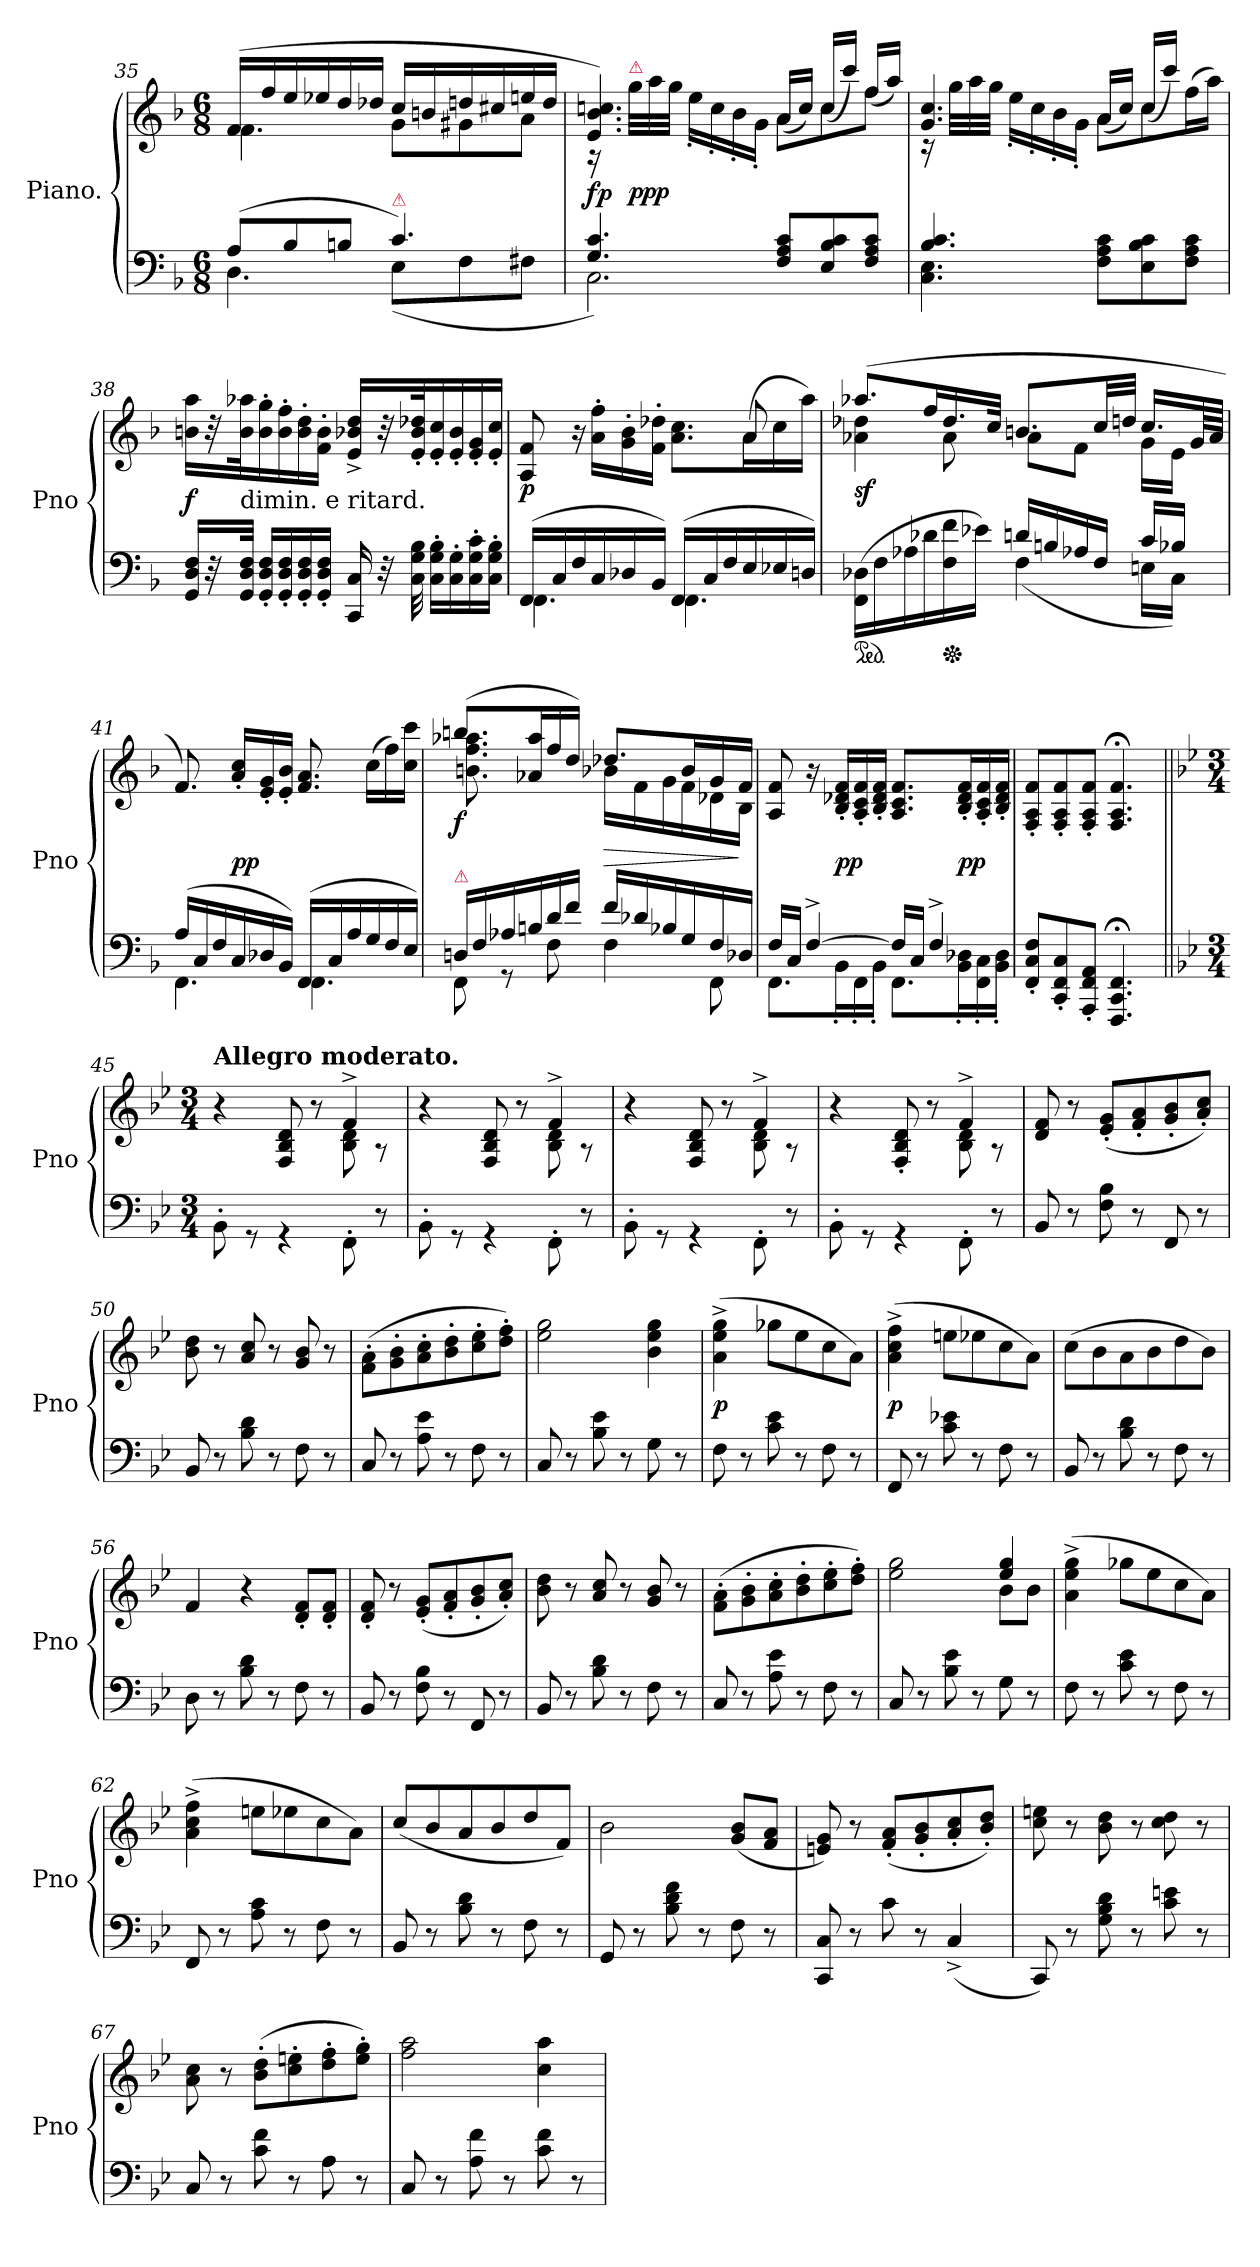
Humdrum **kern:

**kern	**kern	**dynam
*part1	*part1	*part1
*staff2	*staff1	*staff1/2
*I"Piano.	*	*
*I'Pno	*	*
*clefF4	*clefG2	*
*k[b-]	*k[b-]	*
*M6/8	*M6/8	*
=35	=35	=35
*^	*^	*
(8A/L	4.D\	(16f/LL	4.f\	.
.	.	16ff/	.	.
8B-/	.	16ee/	.	.
.	.	16ee-X/	.	.
8Bn/J	.	16dd/	.	.
.	.	16dd-X/JJ	.	.
!LO:TX:a:color=crimson:t=⚠	!	!	!	!
4.c/)	(>8E\L	16cc/LL	8g\L	.
.	.	16bn/	.	.
.	8F\	16ddn/	8g#X\	.
.	.	16cc#X/	.	.
.	8F#X\J	16een/	8a\J	.
.	.	16dd/JJ	.	.
=36	=36	=36	=36	=36
4.G/ 4.c/)	2.C\	4.e/ 4.b-/ 4.ccn/)	16r	fp
*	*	*	*Xtuplet	*
!	!	!	!LO:TX:a:color=crimson:t=⚠	!
.	.	.	48gg!\LLL	ppp
.	.	.	48aa!\	.
.	.	.	48gg!\JJJ	.
.	.	.	16ee'>!\LL	.
.	.	.	16cc'>!\	.
.	.	.	16b-'>!\	.
.	.	.	16g'>!\JJ	.
8F/ 8A/ 8c/L	.	8a\L	(>16a!/LL	.
.	.	.	16cc!/JJ)	.
8E/ 8B-/ 8c/	.	8cc\	(>16cc!/LL	.
.	.	.	16ccc!/JJ)	.
8F/ 8A/ 8c/J	.	8ff\J	(>16ff!/LL	.
.	.	.	16aa!/JJ)	.
=37	=37	=37	=37	=37
4.B-/ 4.c/	4.C\ 4.E\	4.g/ 4.cc/	16r	.
.	.	.	48gg!\LLL	.
.	.	.	48aa!\	.
.	.	.	48gg!\JJJ	.
.	.	.	16ee'>!\LL	.
.	.	.	16cc'>!\	.
.	.	.	16b-'>!\	.
.	.	.	16g'>!\JJ	.
8F\ 8A\ 8c\L	4.ryy	8a\L	(>16a!/LL	.
.	.	.	16cc!/JJ)	.
8E\ 8B-\ 8c\	.	8cc\	(>16cc!/LL	.
.	.	.	16ccc!/JJ)	.
8F\ 8A\ 8c\J	.	(16ff\L	8ryy	.
.	.	16aa\JJ)	.	.
*v	*v	*	*	*
*	*v	*v	*
=38	=38	=38
16GG/ 16D/ 16F/LL	16bn\ 16aa\LL	f
32r	32r	.
!	!LO:TX:c:t=dimin. e ritard.	!
32GG/ 32D/ 32F/JJk	32b\ 32aa-X\K	.
16GG'/ 16D'/ 16F'/LL	16b'\ 16gg'\	.
16GG'/ 16D'/ 16F'/	16b'\ 16ff'\	.
16GG'/ 16D'/ 16F'/	16b'\ 16dd'\	.
16GG'/ 16D'/ 16F'/JJ	16f'\ 16b'\JJ	.
16CC/ 16C/	16e^/ 16b-X^/ 16dd^/LL	.
32r	32r	.
32C\ 32G\ 32B-\	32e'/ 32b-'/ 32dd-X'/K	.
16C'\ 16G'\ 16B-'\LL	16e'/ 16cc'/	.
16C'\ 16G'\	16e'/ 16b-'/	.
16C'\ 16G'\ 16c'\	16e'/ 16g'/	.
16C'\ 16G'\ 16B-'\JJ	16e'/ 16cc'/JJ	.
=39	=39	=39
*^	*^	*
(16FF/LL	4.FF\	8A/ 8f/	4.ryy	p
16C/	.	.	.	.
16F/	.	16r	.	.
16C/	.	16a'\ 16ff'\LL	.	.
16D-X/	.	16g'\ 16b-'\	.	.
16BB-/JJ)	.	16f'\ 16dd-X'\JJ	.	.
(16FF/LL	4.FF\	8.a\ 8.cc\L	8.ryy	.
16C/	.	.	.	.
16F/	.	.	.	.
16E/	.	(16a\L	8a/	.
16E-X/	.	16cc\	.	.
16Dn/JJ)	.	16aa\JJ)	16ryy	.
=40	=40	=40	=40	=40
*ped	*	*	*	*
(16FF\ 16D-X\LL	4.ryy	(8.aa-X/L	4a-X\ 4dd-X\	sf
16F\	.	.	.	.
16A-X\	.	.	.	.
16d-X\	.	16ff/L	.	.
*Xped	*	*	*	*
16F\ 16f\	.	16.dd-/	8a-\	.
16e-X\JJ)	.	.	.	.
.	.	32cc/JJk	.	.
16dn/LL	(4F\	8.bn/L	8a-\L	.
16Bn/	.	.	.	.
16A-X/	.	.	8f\J	.
16F/JJ	.	32cc/LL	.	.
.	.	32ddn/JJJ	.	.
16c/LL	16En\LL	16.cc/LL	16g\LL	.
16B-X/JJ	16C\JJ)	.	16e\JJ	.
.	.	64g/LL	.	.
.	.	64a-/JJJJ	.	.
*	*	*v	*v	*
=41	=41	=41	=41
(16A/LL	4.FF\	8.f/)	.
16C/	.	.	.
16F/	.	.	.
16C/	.	16a'/ 16cc'/LL	pp
16D-X/	.	16e'/ 16g'/	.
16BB-/JJ)	.	16e'/ 16b-'/JJ	.
(<16FF/LL	4.FF\	8.f/ 8.a/	.
16C/	.	.	.
16A/	.	.	.
16G/	.	(16cc\LL	.
16F/	.	16ff\)	.
16E/JJ)	.	16cc\ 16ccc\JJ	.
=42	=42	=42	=42
*	*	*^	*
!LO:TX:a:color=crimson:t=⚠	!	!	!	!
16Dn/LL	8FF\	(8.bbn/L	8.bn\ 8.ff\ 8.aa-X\	f
16F/	.	.	.	.
16A-X/	8r	.	.	.
16Bn/	.	16a-X/ 16aa-/L	16ryy	.
16d\	8F\	16ff/	8ryy	.
16f\JJ	.	16dd/JJ)	.	.
16f/LL	4F\	8.dd-X/L	16b-X\LL	>
16d-X/	.	.	16f\	.
16B-X/	.	.	16g\	.
16G/	.	16b-/L	16f\	.
16F/	8FF\	16g/	16d-X\	.
16D-X/JJ	.	16f/JJ	16B-\JJ	]
*	*	*v	*v	*
=43	=43	=43	=43
16F/LL	8.FF\L	8A/ 8f/	.
16C/JJ	.	.	.
[4F^>/	.	16r	.
.	16BB-'\L	16B-'/ 16d-X'/ 16f'/LL	pp
.	16FF'\	16A'/ 16c'/ 16f'/	.
.	16BB-'\JJ	16B-'/ 16d-'/ 16f'/JJ	.
16F/LL]	8.FF\L	8.A/ 8.c/ 8.f/L	.
16C/JJ	.	.	.
4F^/	.	.	.
.	16BB-'\ 16D-X'\L	16B-'/ 16d-'/ 16f'/L	pp
.	16FF'\ 16C'\	16A'/ 16c'/ 16f'/	.
.	16BB-'\ 16D-'\JJ	16B-'/ 16d-'/ 16f'/JJ	.
*v	*v	*	*
=44	=44	=44
8FF'/ 8C'/ 8F'/L	8F'/ 8A'/ 8f'/L	.
8CC'/ 8FF'/ 8C'/	8F'/ 8A'/ 8f'/	.
8AAA'/ 8FF'/ 8AA'/J	8F'/ 8A'/ 8f'/J	.
4.FFF;</ 4.CC;</ 4.FF;</	4.F;</ 4.A;</ 4.f;</	.
=45||	=45||	=45||
*k[b-e-]	*k[b-e-]	*
*M3/4	*M3/4	*
*	*^	*
!	!LO:TX:a:B:t=Allegro moderato.	!	!
8BB-'<\	4r	2ryy	.
8rGG	.	.	.
4rGG	8F/ 8B-/ 8d/	.	.
.	8r	.	.
8FF'<\	4f^/	8B-\ 8d\	.
8r	.	8r	.
=46	=46	=46	=46
8BB-'<\	4r	2ryy	.
8rGG	.	.	.
4rGG	8F/ 8B-/ 8d/	.	.
.	8r	.	.
8FF'<\	4f^/	8B-\ 8d\	.
8r	.	8r	.
=47	=47	=47	=47
8BB-'<\	4r	2ryy	.
8rGG	.	.	.
4rGG	8F/ 8B-/ 8d/	.	.
.	8r	.	.
8FF'<\	4f^/	8B-\ 8d\	.
8r	.	8r	.
=48	=48	=48	=48
8BB-'<\	4r	2ryy	.
8rGG	.	.	.
4rGG	8F'>/ 8B-'>/ 8d'>/	.	.
.	8r	.	.
8FF'<\	4f^/	8B-\ 8d\	.
8r	.	8r	.
=49	=49	=49	=49
!	!LO:TX:b:i:t=dolcissimo	!	!
*	*v	*v	*
8BB-/	8d/ 8f/	.
8r	8r	.
8F\ 8B-\	(8e-'/ 8g'/L	.
8r	8f'/ 8a'/	.
8FF/	8g'/ 8b-'/	.
8r	8a'/ 8cc'/J)	.
=50	=50	=50
8BB-/	8b-\ 8dd\	.
8r	8r	.
8B-\ 8d\	8a/ 8cc/	.
8r	8r	.
8F\	8g/ 8b-/	.
8r	8r	.
=51	=51	=51
8C/	(8f'\ 8a'\L	.
8r	8g'\ 8b-'\	.
8A\ 8e-\	8a'\ 8cc'\	.
8r	8b-'\ 8dd'\	.
8F\	8cc'\ 8ee-'\	.
8r	8dd'\ 8ff'\J)	.
=52	=52	=52
8C/	2ee-\ 2gg\	.
8r	.	.
8B-\ 8e-\	.	.
8r	.	.
8G\	4b-\ 4ee-\ 4gg\	.
8r	.	.
=53	=53	=53
8F\	(4a^\ 4ee-^\ 4gg^\	p
8r	.	.
8c\ 8e-\	8gg-X\L	.
8r	8ee-\	.
8F\	8cc\	.
8r	8a\J)	.
=54	=54	=54
8FF/	(4a^\ 4cc^\ 4ff^\	p
8r	.	.
8c\ 8e-X\	8een\L	.
8r	8ee-X\	.
8F\	8cc\	.
8r	8a\J)	.
=55	=55	=55
8BB-/	(8cc\L	.
8r	8b-\	.
8B-\ 8d\	8a\	.
8r	8b-\	.
8F\	8dd\	.
8r	8b-\J)	.
=56	=56	=56
8D\	4f/	.
8r	.	.
8B-\ 8d\	4r	.
8r	.	.
8F\	8d'/ 8f'/L	.
8r	8d'/ 8f'/J	.
=57	=57	=57
8BB-/	8d'/ 8f'/	.
8r	8r	.
8F\ 8B-\	(8e-'/ 8g'/L	.
8r	8f'/ 8a'/	.
8FF/	8g'/ 8b-'/	.
8r	8a'/ 8cc'/J)	.
=58	=58	=58
8BB-/	8b-\ 8dd\	.
8r	8r	.
8B-\ 8d\	8a/ 8cc/	.
8r	8r	.
8F\	8g/ 8b-/	.
8r	8r	.
=59	=59	=59
8C/	(8f'\ 8a'\L	.
8r	8g'\ 8b-'\	.
8A\ 8e-\	8a'\ 8cc'\	.
8r	8b-'\ 8dd'\	.
8F\	8cc'\ 8ee-'\	.
8r	8dd'\ 8ff'\J)	.
=60	=60	=60
*	*^	*
8C/	2ee-\ 2gg\	2ryy	.
8r	.	.	.
8B-\ 8e-\	.	.	.
8r	.	.	.
8G\	4ee-/ 4gg/	8b-\L	.
8r	.	8b-\J	.
*	*v	*v	*
=61	=61	=61
8F\	(4a^\ 4ee-^\ 4gg^\	.
8r	.	.
8c\ 8e-\	8gg-X\L	.
8r	8ee-\	.
8F\	8cc\	.
8r	8a\J)	.
=62	=62	=62
8FF/	(4a^\ 4cc^\ 4ff^\	.
8r	.	.
8A\ 8c\	8een\L	.
8r	8ee-X\	.
8F\	8cc\	.
8r	8a\J)	.
=63	=63	=63
8BB-/	(8cc/L	.
8r	8b-/	.
8B-\ 8d\	8a/	.
8r	8b-/	.
8F\	8dd/	.
8r	8f/J)	.
=64	=64	=64
8GG/	2b-\	.
8r	.	.
8B-\ 8d\ 8f\	.	.
8r	.	.
8F\	(8g/ 8b-/L	.
8r	8f/ 8a/J	.
=65	=65	=65
8CC/ 8C/	8en/ 8g/)	.
8r	8r	.
8c\	(8f'/ 8a'/L	.
8r	8g'/ 8b-'/	.
(4C^/	8a'/ 8cc'/	.
.	8b-'/ 8dd'/J)	.
=66	=66	=66
8CC/)	8cc\ 8een\	.
8r	8r	.
8G\ 8B-\ 8d\	8b-\ 8dd\	.
8r	8r	.
8c\ 8en\	8cc\ 8dd\	.
8r	8r	.
=67	=67	=67
8C/	8a\ 8cc\	.
8r	8r	.
8c\ 8f\	(8b-'\ 8dd'\L	.
8r	8cc'\ 8een'\	.
8A\	8dd'\ 8ff'\	.
8r	8ee'\ 8gg'\J)	.
=68	=68	=68
8C/	2ff\ 2aa\	.
8r	.	.
8A\ 8f\	.	.
8r	.	.
8c\ 8f\	4cc\ 4aa\	.
8r	.	.
=	=	=
*-	*-	*-
